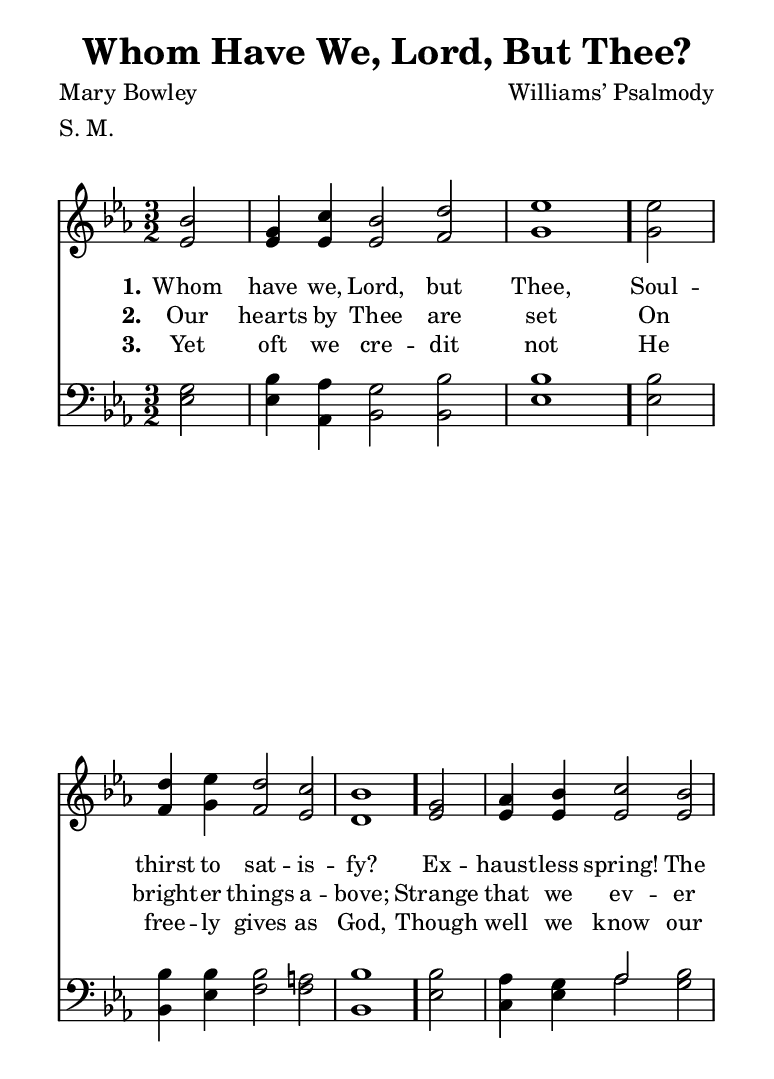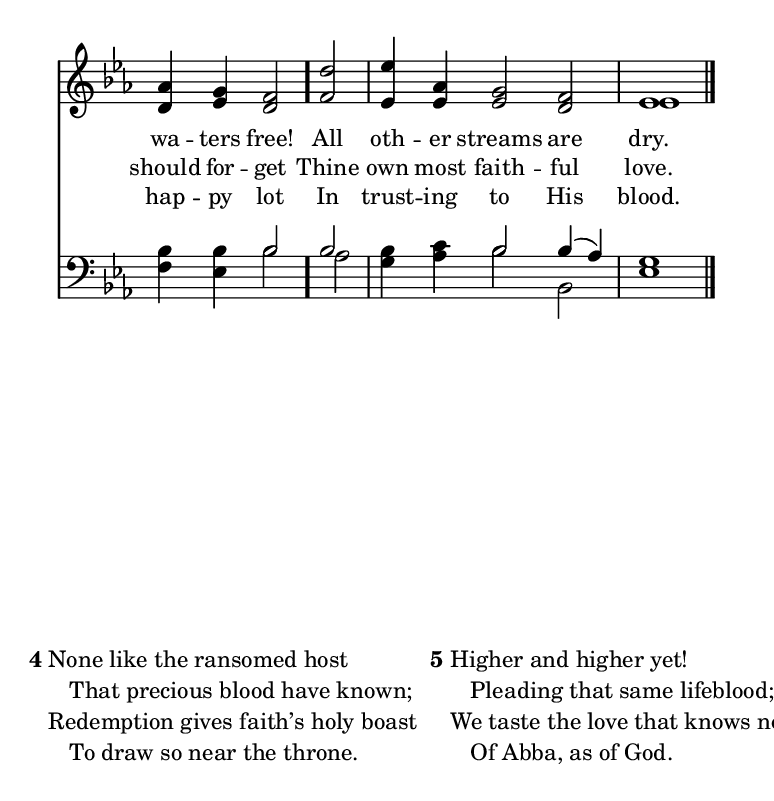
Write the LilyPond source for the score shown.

\include "common/global.ily"
\paper {
  \include "common/paper.ily"
  ragged-last-bottom = ##t
  system-count = #(cond (is-eogsized 2) (#t #f))
}

\header{
  hymnnumber = "180"
  title = "Whom Have We, Lord, But Thee?"
  tunename = "Huddersfield"
  meter = "S. M."
  poet = "Mary Bowley"
  composer = "Williams’ Psalmody"
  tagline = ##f
}

patternAA = { c2 | c4 c4 c2 c2 | c1 }
patternAB = { c2 | c4 c4 c2 c4( c4) | c1 }
patternBA = { c2 | c4 c4 c2 c2 | c4 c4 c2 }

global = {
  \include "common/overrides.ily"
  \override Staff.TimeSignature.style = #'numbered
  \time 3/2
  \override Score.MetronomeMark.transparent = ##t % hide all fermata changes too
  \tempo 2=70
  \key ees \major
  \partial 2
  \autoBeamOff
}

notesSoprano = {
\global
\relative c'' {

  \changePitch \patternAA { bes | g c bes d | ees }
  \changePitch \patternAA { ees | d ees d c | bes } \eogbreak
  \changePitch \patternBA { g | aes bes c bes | aes g f }
  \changePitch \patternAA { d' | ees aes, g f | ees }

  \bar "|."

}
}

notesAlto = {
\global
\relative e' {

  \changePitch \patternAA { ees | ees ees ees f | g }
  \changePitch \patternAA { g | f g f ees | d }
  \changePitch \patternBA { ees | ees ees ees ees | d ees d }
  \changePitch \patternAA { f | ees ees ees d | ees }

}
}

notesTenor = {
\global
\relative a {

  \changePitch \patternAA { g | bes aes g bes | bes }
  \changePitch \patternAA { bes | bes bes bes a | bes }
  \changePitch \patternBA { bes | aes g aes bes | bes bes bes }
  \changePitch \patternAB { bes | bes c bes bes aes | g }

}
}

notesBass = {
\global
\relative f {

  \changePitch \patternAA { ees | ees aes, bes bes | ees }
  \changePitch \patternAA { ees | bes ees f f | bes, }
  \changePitch \patternBA { ees | c ees aes g | f ees bes' }
  \changePitch \patternAA { aes | g aes bes bes, | ees }

}
}

wordsA = \lyricmode {
\set stanza = "1."

Whom have we, Lord, but Thee, \bar "."
Soul -- thirst to sat -- is -- fy? \bar "."
Ex -- haust -- less spring! The wa -- ters free! \bar "."
All oth -- er streams are dry. \bar "."

}

wordsB = \lyricmode {
\set stanza = "2."

Our hearts by Thee are set
On bright -- er things a -- bove;
Strange that we ev -- er should for -- get
Thine own most faith -- ful love.

}

wordsC = \lyricmode {
\set stanza = "3."

Yet oft we cre -- dit not
He free -- ly gives as God,
Though well we know our hap -- py lot
In trust -- ing to His blood.

}

wordsD = \markuplist {

\line { None like the ransomed host }
\line { { \hspace #2 } That precious blood have known; }
\line { Redemption gives faith’s holy boast }
\line { { \hspace #2 } To draw so near the throne. }

}

wordsE = \markuplist {

\line { Higher and higher yet! }
\line { { \hspace #2 } Pleading that same lifeblood; }
\line { We taste the love that knows no let, }
\line { { \hspace #2 } Of Abba, as of God. }

}

\score {
  \context ChoirStaff <<
    \context Staff = upper <<
      \set Staff.autoBeaming = ##f
      \set ChoirStaff.systemStartDelimiter = #'SystemStartBar
      \set ChoirStaff.printPartCombineTexts = ##f
      \partcombine #'(2 . 11) \notesSoprano \notesAlto
      \context NullVoice = sopranos { \voiceOne << \notesSoprano >> }
      \context Lyrics = one   \lyricsto sopranos \wordsA
      \context Lyrics = two   \lyricsto sopranos \wordsB
      \context Lyrics = three \lyricsto sopranos \wordsC
    >>
    \context Staff = men <<
      \set Staff.autoBeaming = ##f
      \clef bass
      \set ChoirStaff.printPartCombineTexts = ##f
      \partcombine #'(2 . 11) \notesTenor \notesBass
    >>
  >>
  \layout {
    \include "common/layout.ily"
  }
  #(cond ((ly:get-option 'eog-midi-permitted) #{ \midi{
    \include "common/midi.ily"
  } #}))
}

\noPageBreak

\markup { \fill-line {
  \hspace #0.1
  \line{ \bold 4 \column { \wordsD } }
  \hspace #0.1
  \line{ \bold 5 \column { \wordsE } }
  \hspace #0.1
} }

\version "2.19.49"  % necessary for upgrading to future LilyPond versions.

% vi:set et ts=2 sw=2 ai nocindent syntax=lilypond:
